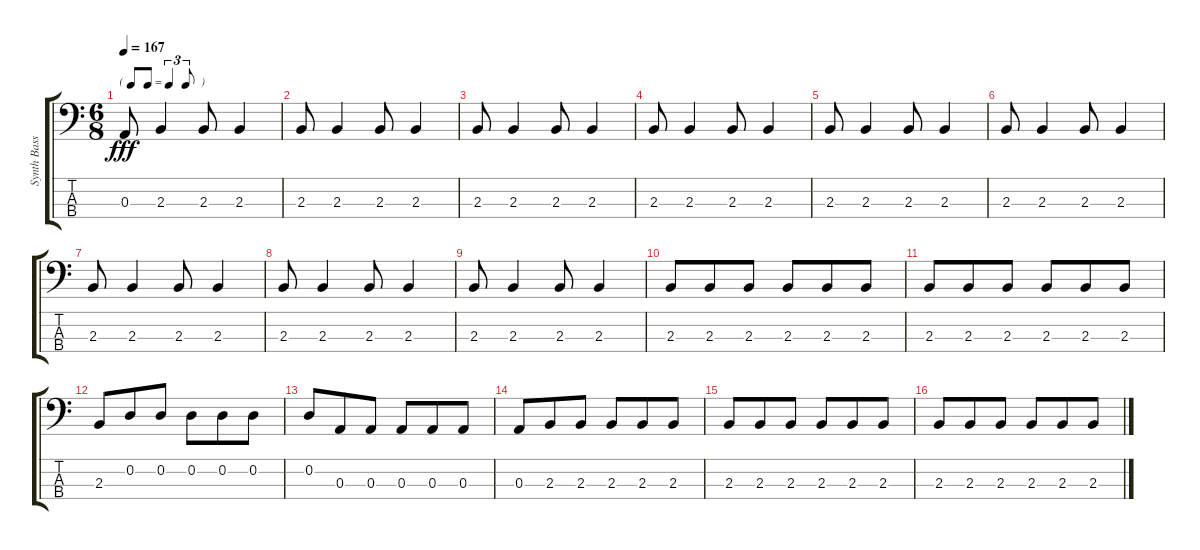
\track ("Synth Bass 2 RC" "Synth Bass") {instrument synthbass2}
\staff {score tabs}
\tuning (G2 D2 A1 E1) {hide}
\ts (6 8)
\tf triplet8th
\tempo 167
\clef f4
\ks c
0.3.8{dy fff} 2.3.4 2.3.8 2.3.4 |
2.3.8 2.3.4 2.3.8 2.3.4 |
2.3.8 2.3.4 2.3.8 2.3.4 |
2.3.8 2.3.4 2.3.8 2.3.4 |
2.3.8 2.3.4 2.3.8 2.3.4 |
2.3.8 2.3.4 2.3.8 2.3.4 |
2.3.8 2.3.4 2.3.8 2.3.4 |
2.3.8 2.3.4 2.3.8 2.3.4 |
2.3.8 2.3.4 2.3.8 2.3.4 |
2.3.8 2.3.8{instrument slapbass2} 2.3.8 2.3.8 2.3.8 2.3.8 |
2.3.8 2.3.8 2.3.8 2.3.8 2.3.8 2.3.8 |
2.3.8 0.2.8 0.2.8 0.2.8 0.2.8 0.2.8 |
0.2.8 0.3.8 0.3.8 0.3.8 0.3.8 0.3.8 |
0.3.8 2.3.8 2.3.8 2.3.8 2.3.8 2.3.8 |
2.3.8 2.3.8 2.3.8 2.3.8 2.3.8 2.3.8 |
2.3.8 2.3.8 2.3.8 2.3.8 2.3.8 2.3.8
